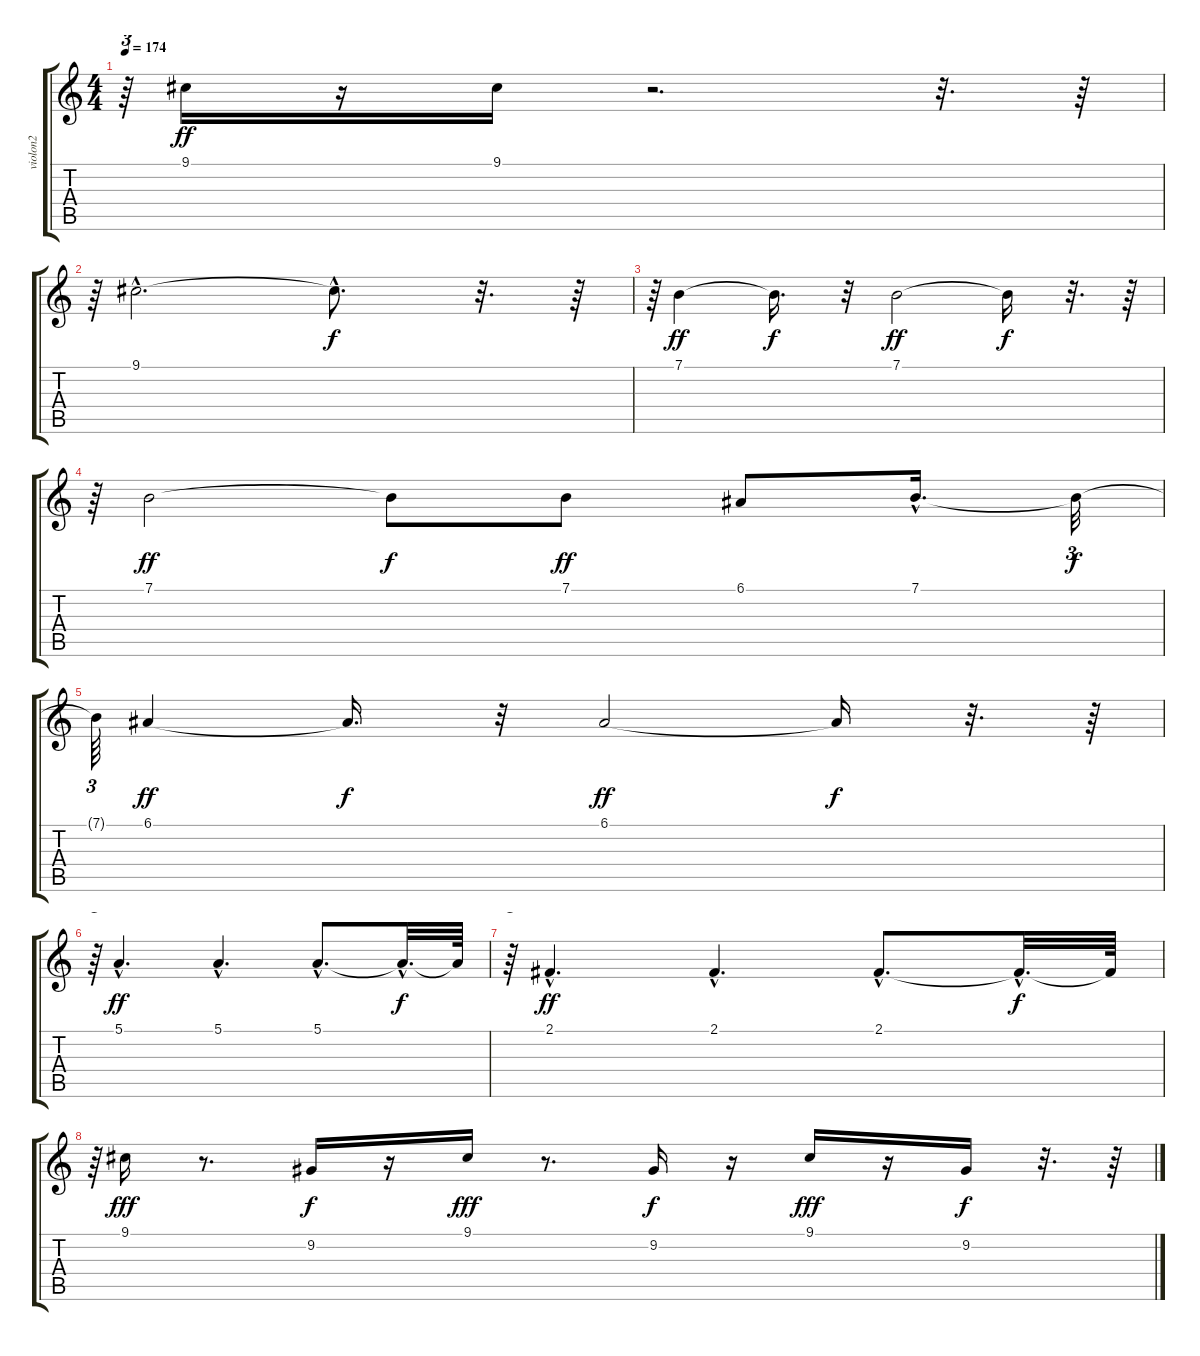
\track ("violon2" "violon2") {instrument stringensemble1}
\staff {score tabs}
\tuning (E4 B3 G3 D3 A2 E2) {hide}
\ts (4 4)
\tempo 174
\clef g2
\ks c
r.64{tu (3 2) dy mf} 9.1.16{dy ff} r.16 9.1.16 r.2{d} r.32{d} r.64 |
r.64{tu (3 2)} 9.1{hac}.2{d} 9.1{hac t}.8{d dy f} r.32{d} r.64 |
r.64{tu (3 2)} 7.1.4{dy ff} 7.1{t}.16{d dy f} r.32 7.1.2{dy ff} 7.1{t}.16{dy f} r.32{d} r.64 |
r.64{tu (3 2)} 7.1.2{dy ff} 7.1{t}.8{dy f} 7.1.8{dy ff} 6.1.8 7.1{hac}.16{d} 7.1{t}.32{tu (3 2) dy f} |
7.1{t}.64{tu (3 2)} 6.1.4{dy ff} 6.1{t}.16{d dy f} r.32 6.1.2{dy ff} 6.1{t}.16{dy f} r.32{d} r.64 |
r.64{tu (3 2)} 5.1{hac}.4{d dy ff} 5.1{hac}.4{d} 5.1{hac}.8{d} 5.1{hac t}.32{d dy f} 5.1{t}.64 |
r.64{tu (3 2)} 2.1{hac}.4{d dy ff} 2.1{hac}.4{d} 2.1{hac}.8{d} 2.1{hac t}.32{d dy f} 2.1{t}.64 |
r.64{tu (3 2)} 9.1.16{dy fff} r.8{d} 9.2.16{dy f} r.16 9.1.16{dy fff} r.8{d} 9.2.16{dy f} r.16 9.1.16{dy fff} r.16 9.2.16{dy f} r.32{d} r.64
